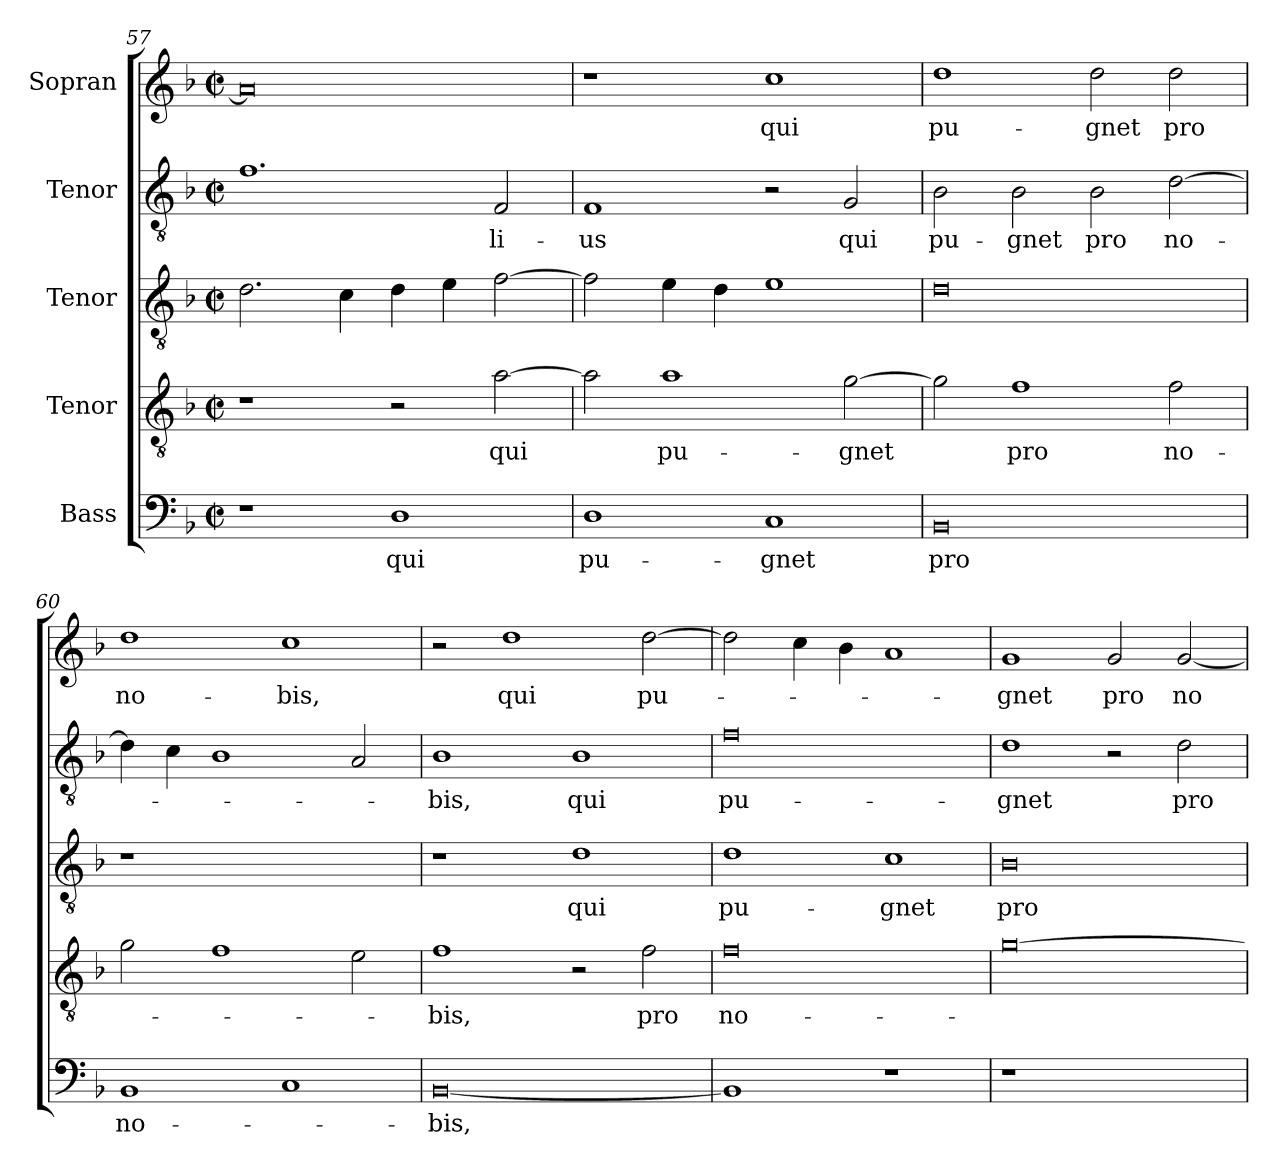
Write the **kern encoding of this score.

**kern	**text	**kern	**text	**kern	**text	**kern	**text	**kern	**text
*part5	*part5	*part4	*part4	*part3	*part3	*part2	*part2	*part1	*part1
*staff5	*staff5	*staff4	*staff4	*staff3	*staff3	*staff2	*staff2	*staff1	*staff1
*I"Bass	*	*I"Tenor	*	*I"Tenor	*	*I"Tenor	*	*I"Sopran	*
*clefF4	*	*clefGv2	*	*clefGv2	*	*clefGv2	*	*clefG2	*
*	*	*ITrd7c12	*	*ITrd7c12	*	*ITrd7c12	*	*	*
*k[b-]	*	*k[b-]	*	*k[b-]	*	*k[b-]	*	*k[b-]	*
*F:	*	*F:	*	*F:	*	*F:	*	*F:	*
*M2/2	*	*M2/2	*	*M2/2	*	*M2/2	*	*M2/2	*
*met(c|)	*	*met(c|)	*	*met(c|)	*	*met(c|)	*	*met(c|)	*
=57	=57	=57	=57	=57	=57	=57	=57	=57	=57
1r	.	1r	.	2.Di\	.	1.Fi	.	0ai]	.
.	.	.	.	4Ci\	.	.	.	.	.
!	!LO:LY:b:color=#000000	!	!	!	!	!	!	!	!
1Di	qui	2r	.	4Di\	.	.	.	.	.
.	.	.	.	4Ei\	.	.	.	.	.
!	!	!	!LO:LY:b:color=#000000	!	!	!	!	!	!
!	!	!	!	!	!	!	!LO:LY:b:color=#000000	!	!
.	.	[>2Ai\	qui	[>2Fi\	.	2FFi/	-li-	.	.
=58	=58	=58	=58	=58	=58	=58	=58	=58	=58
!	!LO:LY:b:color=#000000	!	!	!	!	!	!	!	!
!	!	!	!	!	!	!	!LO:LY:b:color=#000000	!	!
1Di	pu-	2Ai\]	.	2Fi\]	.	1FFi	-us	1r	.
!	!	!	!LO:LY:b:color=#000000	!	!	!	!	!	!
.	.	1Ai	pu-	4Ei\	.	.	.	.	.
.	.	.	.	4Di\	.	.	.	.	.
!	!LO:LY:b:color=#000000	!	!	!	!	!	!	!	!
!	!	!	!	!	!	!	!	!	!LO:LY:b:color=#000000
1Ci	-gnet	.	.	1Ei	.	2r	.	1cci	qui
!	!	!	!LO:LY:b:color=#000000	!	!	!	!	!	!
!	!	!	!	!	!	!	!LO:LY:b:color=#000000	!	!
.	.	[>2Gi\	-gnet	.	.	2GGi/	qui	.	.
=59	=59	=59	=59	=59	=59	=59	=59	=59	=59
!	!LO:LY:b:color=#000000	!	!	!	!	!	!	!	!
!	!	!	!	!	!	!	!LO:LY:b:color=#000000	!	!
!	!	!	!	!	!	!	!	!	!LO:LY:b:color=#000000
0BB-i	pro	2Gi\]	.	0Di	.	2BB-i\	pu-	1ddi	pu-
!	!	!	!LO:LY:b:color=#000000	!	!	!	!	!	!
!	!	!	!	!	!	!	!LO:LY:b:color=#000000	!	!
.	.	1Fi	pro	.	.	2BB-i\	-gnet	.	.
!	!	!	!	!	!	!	!LO:LY:b:color=#000000	!	!
!	!	!	!	!	!	!	!	!	!LO:LY:b:color=#000000
.	.	.	.	.	.	2BB-i\	pro	2ddi\	-gnet
!	!	!	!LO:LY:b:color=#000000	!	!	!	!	!	!
!	!	!	!	!	!	!	!LO:LY:b:color=#000000	!	!
!	!	!	!	!	!	!	!	!	!LO:LY:b:color=#000000
.	.	2Fi\	no-	.	.	[>2Di\	no-	2ddi\	pro
=60	=60	=60	=60	=60	=60	=60	=60	=60	=60
!	!LO:LY:b:color=#000000	!	!	!LO:N:vis=1	!	!	!	!	!
!	!	!	!	!	!	!	!	!	!LO:LY:b:color=#000000
1BB-i	no-	2Gi\	.	1r	.	4Di\]	.	1ddi	no-
.	.	.	.	.	.	4Ci\	.	.	.
.	.	1Fi	.	.	.	1BB-i	.	.	.
!	!	!	!	!	!	!	!	!	!LO:LY:b:color=#000000
1Ci	.	.	.	1ryy	.	.	.	1cci	-bis,
.	.	2Ei\	.	.	.	2AAi/	.	.	.
=61	=61	=61	=61	=61	=61	=61	=61	=61	=61
!	!LO:LY:b:color=#000000	!	!	!	!	!	!	!	!
!	!	!	!LO:LY:b:color=#000000	!	!	!	!	!	!
!	!	!	!	!	!	!	!LO:LY:b:color=#000000	!	!
[<0BB-i	-bis,	1Fi	-bis,	1r	.	1BB-i	-bis,	2r	.
!	!	!	!	!	!	!	!	!	!LO:LY:b:color=#000000
.	.	.	.	.	.	.	.	1ddi	qui
!	!	!	!	!	!LO:LY:b:color=#000000	!	!	!	!
!	!	!	!	!	!	!	!LO:LY:b:color=#000000	!	!
.	.	2r	.	1Di	qui	1BB-i	qui	.	.
!	!	!	!LO:LY:b:color=#000000	!	!	!	!	!	!
!	!	!	!	!	!	!	!	!	!LO:LY:b:color=#000000
.	.	2Fi\	pro	.	.	.	.	[>2ddi\	pu-
=62	=62	=62	=62	=62	=62	=62	=62	=62	=62
!	!	!	!LO:LY:b:color=#000000	!	!	!	!	!	!
!	!	!	!	!	!LO:LY:b:color=#000000	!	!	!	!
!	!	!	!	!	!	!	!LO:LY:b:color=#000000	!	!
1BB-i]	.	0Fi	no-	1Di	pu-	0Fi	pu-	2ddi\]	.
.	.	.	.	.	.	.	.	4cci\	.
.	.	.	.	.	.	.	.	4b-i\	.
!	!	!	!	!	!LO:LY:b:color=#000000	!	!	!	!
1r	.	.	.	1Ci	-gnet	.	.	1ai	.
!!LO:LB:g=z
=63	=63	=63	=63	=63	=63	=63	=63	=63	=63
!LO:N:vis=1	!	!	!	!	!	!	!	!	!
!	!	!	!	!	!LO:LY:b:color=#000000	!	!	!	!
!	!	!	!	!	!	!	!LO:LY:b:color=#000000	!	!
!	!	!	!	!	!	!	!	!	!LO:LY:b:color=#000000
1r	.	[>0Gi	.	0BB-i	pro	1Di	-gnet	1gi	-gnet
!	!	!	!	!	!	!	!	!	!LO:LY:b:color=#000000
1ryy	.	.	.	.	.	2r	.	2gi/	pro
!	!	!	!	!	!	!	!LO:LY:b:color=#000000	!	!
!	!	!	!	!	!	!	!	!	!LO:LY:b:color=#000000
.	.	.	.	.	.	2Di\	pro	[<2gi/	no-
=	=	=	=	=	=	=	=	=	=
*-	*-	*-	*-	*-	*-	*-	*-	*-	*-
